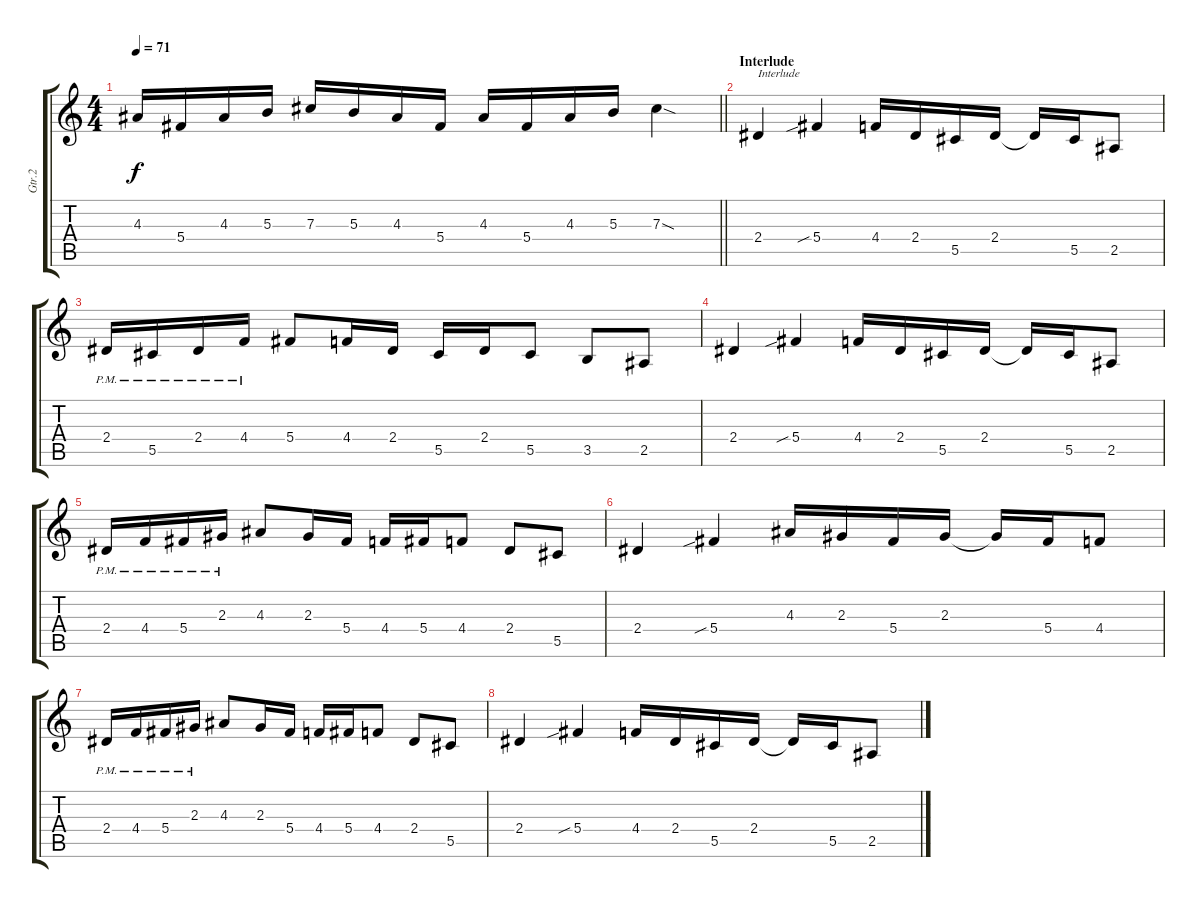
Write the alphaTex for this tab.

\track ("Gtr.2" "Gtr.2") {instrument distortionguitar}
\staff {score tabs}
\tuning (Eb4 Bb3 Gb3 Db3 Ab2 Eb2) {hide}
\ts (4 4)
\tempo 71
\clef g2
\barLineRight lightlight
\ks c
4.3.16{dy f} 5.4.16 4.3.16 5.3.16 7.3.16 5.3.16 4.3.16 5.4.16 4.3.16 5.4.16 4.3.16 5.3.16 7.3{sod}.4 |
\section ("" "Interlude")
2.4.4{txt "Interlude"} 5.4{sib}.4 4.4.16 2.4.16 5.5.16 2.4.16 2.4{t}.16 5.5.16 2.5.8 |
2.4{pm}.16 5.5{pm}.16 2.4{pm}.16 4.4{pm}.16 5.4.8 4.4.16 2.4.16 5.5.16 2.4.16 5.5.8 3.5.8 2.5.8 |
2.4.4 5.4{sib}.4 4.4.16 2.4.16 5.5.16 2.4.16 2.4{t}.16 5.5.16 2.5.8 |
2.4{pm}.16 4.4{pm}.16 5.4{pm}.16 2.3{pm}.16 4.3.8 2.3.16 5.4.16 4.4.16 5.4.16 4.4.8 2.4.8 5.5.8 |
2.4.4 5.4{sib}.4 4.3.16 2.3.16 5.4.16 2.3.16 2.3{t}.16 5.4.16 4.4.8 |
2.4{pm}.16 4.4{pm}.16 5.4{pm}.16 2.3{pm}.16 4.3.8 2.3.16 5.4.16 4.4.16 5.4.16 4.4.8 2.4.8 5.5.8 |
2.4.4 5.4{sib}.4 4.4.16 2.4.16 5.5.16 2.4.16 2.4{t}.16 5.5.16 2.5.8
